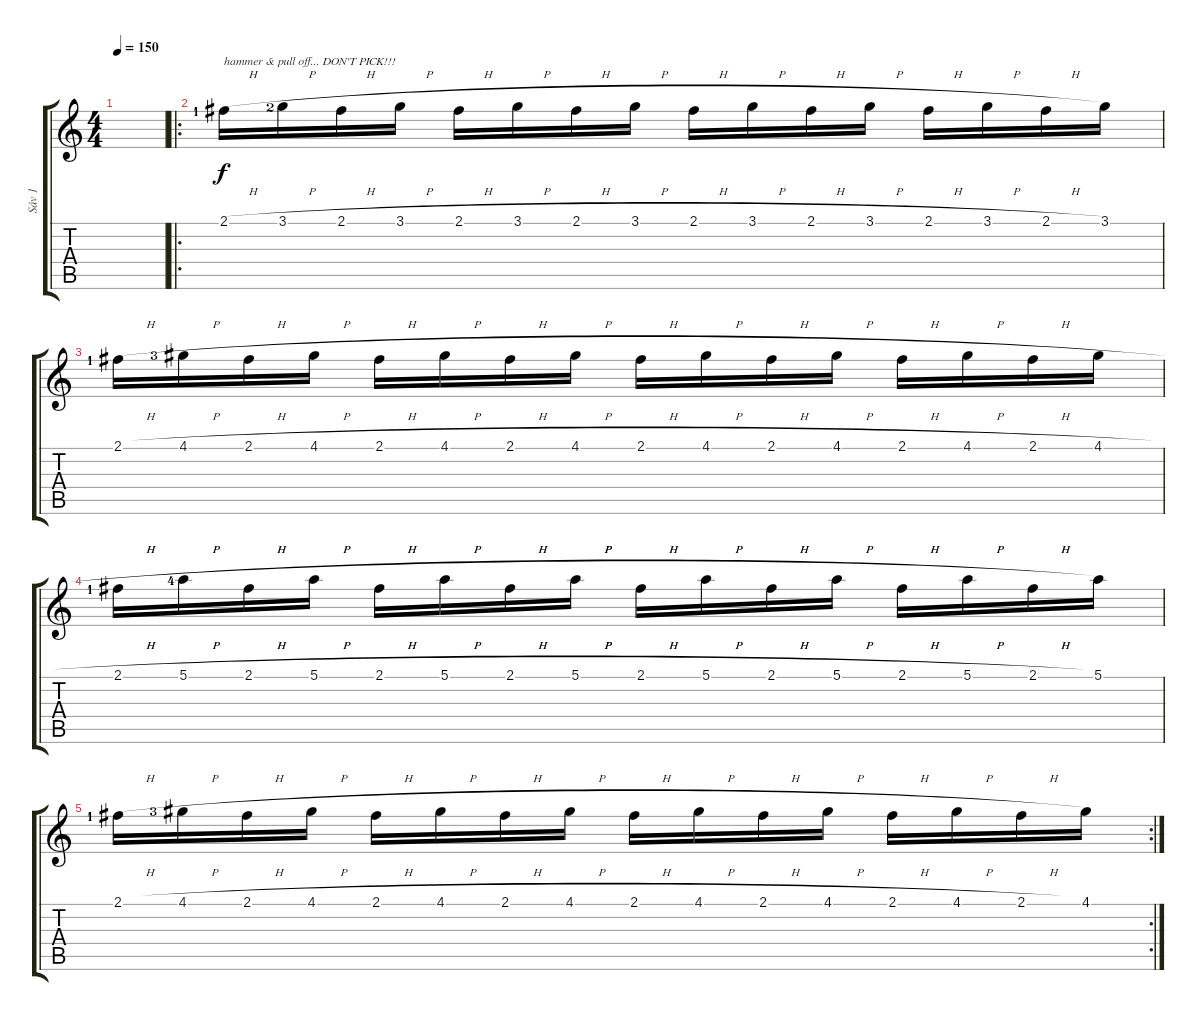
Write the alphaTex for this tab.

\track ("Sáv 1" "Sáv 1") {instrument overdrivenguitar}
\staff {score tabs}
\tuning (E4 B3 G3 D3 A2 E2) {hide}
\ts (4 4)
\tempo 150
\clef g2
\ks c
|
\ro
2.1{h lf 2}.16{txt "hammer & pull off... DON'T PICK!!! "} 3.1{h lf 3}.16 2.1{h}.16 3.1{h}.16 2.1{h}.16 3.1{h}.16 2.1{h}.16 3.1{h}.16 2.1{h}.16 3.1{h}.16 2.1{h}.16 3.1{h}.16 2.1{h}.16 3.1{h}.16 2.1{h}.16 3.1.16 |
2.1{h lf 2}.16 4.1{h lf 4}.16 2.1{h}.16 4.1{h}.16 2.1{h}.16 4.1{h}.16 2.1{h}.16 4.1{h}.16 2.1{h}.16 4.1{h}.16 2.1{h}.16 4.1{h}.16 2.1{h}.16 4.1{h}.16 2.1{h}.16 4.1{h}.16 |
2.1{h lf 2}.16 5.1{h lf 5}.16 2.1{h}.16 5.1{h}.16 2.1{h}.16 5.1{h}.16 2.1{h}.16 5.1{h}.16 2.1{h}.16 5.1{h}.16 2.1{h}.16 5.1{h}.16 2.1{h}.16 5.1{h}.16 2.1{h}.16 5.1.16 |
\rc 2
2.1{h lf 2}.16 4.1{h lf 4}.16 2.1{h}.16 4.1{h}.16 2.1{h}.16 4.1{h}.16 2.1{h}.16 4.1{h}.16 2.1{h}.16 4.1{h}.16 2.1{h}.16 4.1{h}.16 2.1{h}.16 4.1{h}.16 2.1{h}.16 4.1.16
